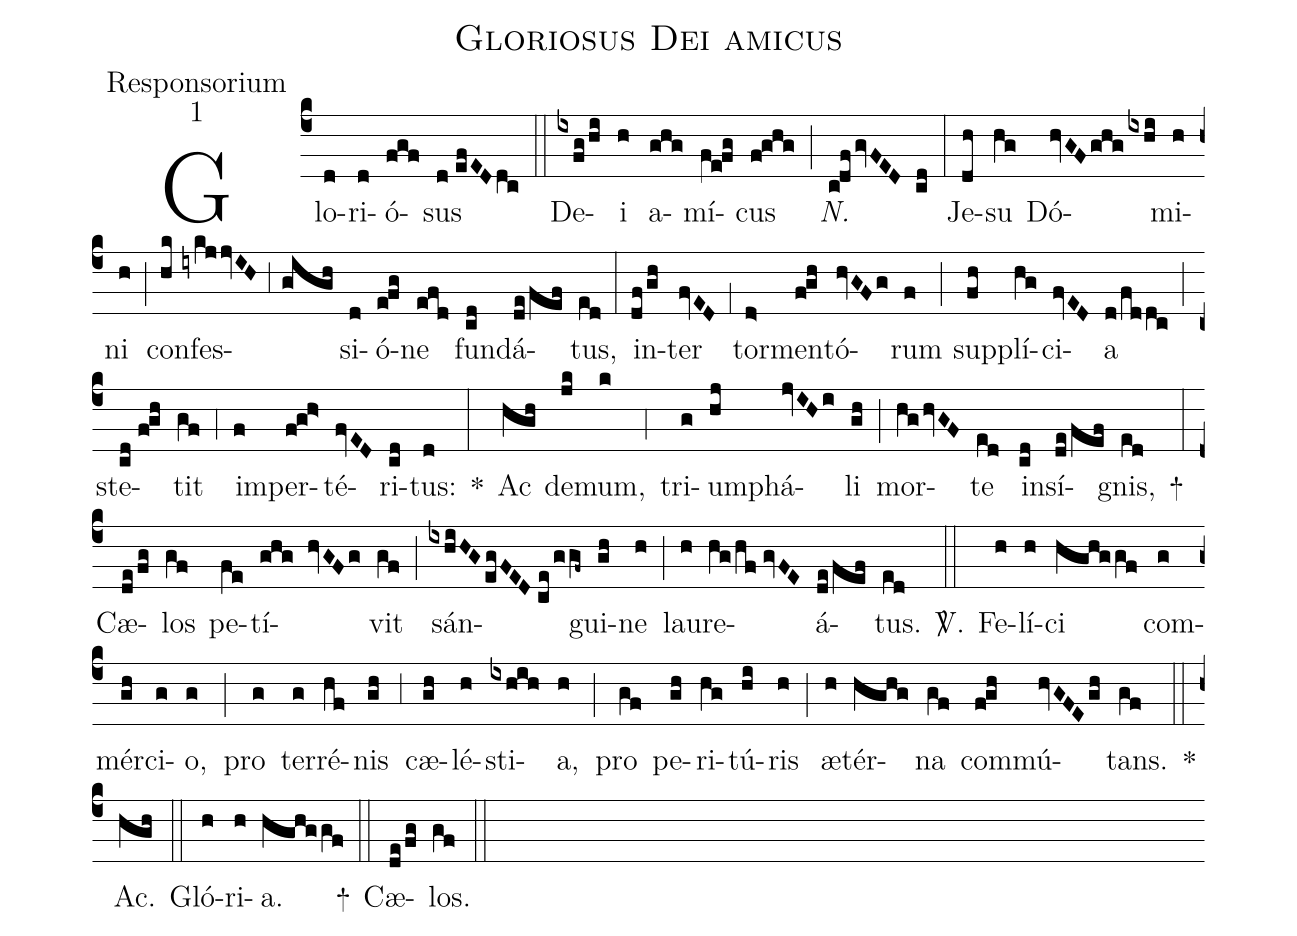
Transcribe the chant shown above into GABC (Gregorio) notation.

name:Gloriosus Dei amicus;
office-part:Responsorium;
mode:1;
%%
(c4) Glo(d)ri(d)ó(fgf)sus(d//efEDdc) (::) De(ixfg/hi)i(h) a(ghg)mí(fe!fg)cus(f!ghg) (;) <i>N.</i>(c!df/gvFED cd) (:) Je(dh)su(hg) Dó(hvGF/ghg/ixhi)mi(h)ni(h) (;) con(hk)fes(iykjjvIH;3gigh)si(d)ó(e!fg)ne(efd) fun(cd)dá(de/fef)tus,(ed) (:) in(df/gh)ter(fvED) (;1) tor(d>)men(f!gh)tó(hvGFg)rum(f) (;) sup(fh)plí(hg)ci(fvED)a(d/fddc) (;) ste(cd//f!gh)tit(gf) (;4) im(f)per(f!gh>)té(fvED)ri(cd)tus:(d) *(:) Ac(hgh) de(jk)mum,(k) (;4) tri(g)um(hj)phá(jvIHi)li(gh) (;) mor(hg/hvGF)te(ed) in(cd)sí(de/fef)gnis,(ed) +(:) Cæ(de/fg)los(gf) pe(fe)tí(ghg hvGFg)vit(gf) (;) sán(ixhiHG/egFED//ce/ggf~)gui(gh)ne(h) (;) lau(h)re(hg/hf//gvFE)á(de/fef)tus.(ed) <sp>V/</sp>.(::) Fe(h)lí(h)ci(hghggf) com(g)mér(gh)ci(g)o,(g) (;) pro(g) ter(g)ré(hf)nis(gh) (;3) cæ(gh)lé(h)sti(ixhih)a,(h) (;) pro(gf) pe(gh)ri(hg)tú(hi)ris(h) (;) æ(h)tér(hghg)na(gf) com(f!gh)mú(hvGFE/gh)tans.(gf) *(::) Ac.(hgh) (::) Gló(h)ri(h)a.(hghggf) +(::) Cæ(de/fg)los.(gf) (::)
